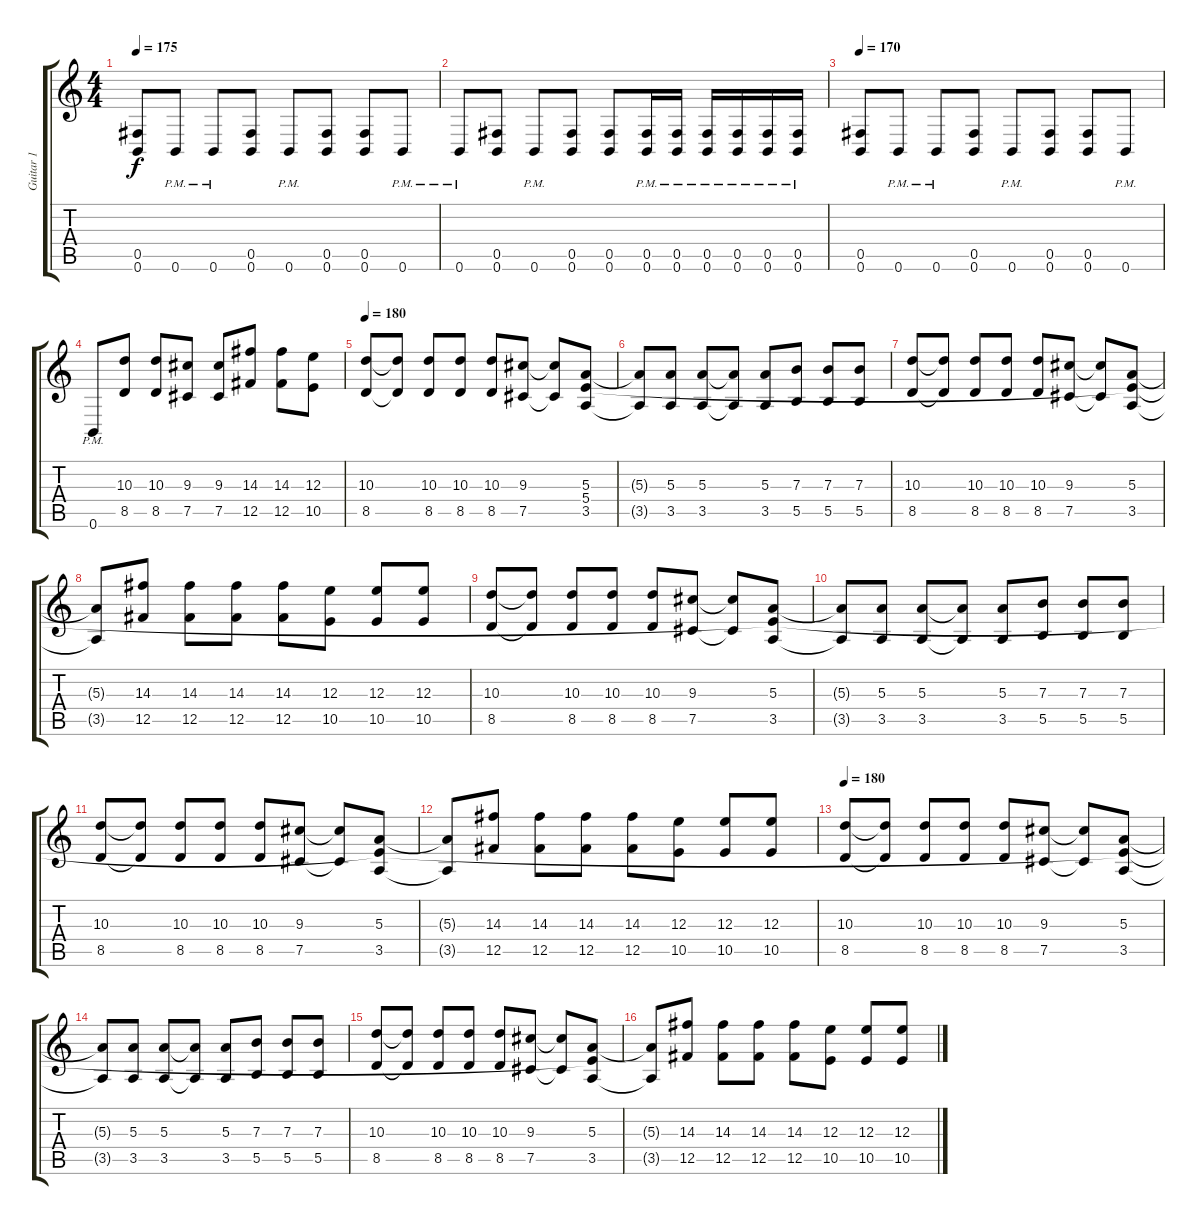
\track ("Guitar 1" "Guitar 1") {instrument distortionguitar}
\staff {score tabs}
\tuning (Db4 Ab3 E3 B2 Gb2 B1) {hide}
\ts (4 4)
\tempo 175
\clef g2
\ks c
(0.5 0.6).8{dy f} 0.6{pm}.8 0.6{pm}.8 (0.5 0.6).8 0.6{pm}.8 (0.5 0.6).8 (0.5 0.6).8 0.6{pm}.8 |
0.6{pm}.8 (0.5 0.6).8 0.6{pm}.8 (0.5 0.6).8 (0.5 0.6).8 (0.5{pm} 0.6{pm}).16 (0.5{pm} 0.6{pm}).16 (0.5{pm} 0.6{pm}).16 (0.5{pm} 0.6{pm}).16 (0.5{pm} 0.6{pm}).16 (0.5{pm} 0.6{pm}).16 |
\tempo 175
\tempo 170
(0.5 0.6).8 0.6{pm}.8 0.6{pm}.8 (0.5 0.6).8 0.6{pm}.8 (0.5 0.6).8 (0.5 0.6).8 0.6{pm}.8 |
0.6{pm}.8 (10.3 8.5).8 (10.3 8.5).8 (9.3 7.5).8 (9.3 7.5).8 (14.3 12.5).8 (14.3 12.5).8 (12.3 10.5).8 |
\tempo 180
(10.3 8.5).8 (10.3{t} 8.5{t}).8 (10.3 8.5).8 (10.3 8.5).8 (10.3 8.5).8 (9.3 7.5).8 (9.3{t} 7.5{t}).8 (5.3 5.4 3.5).8 |
(5.3{t} 3.5{t}).8 (5.3 3.5).8 (5.3 3.5).8 (5.3{t} 3.5{t}).8 (5.3 3.5).8 (7.3 5.5).8 (7.3 5.5).8 (7.3 5.5).8 |
(10.3 8.5).8 (10.3{t} 8.5{t}).8 (10.3 8.5).8 (10.3 8.5).8 (10.3 8.5).8 (9.3 7.5).8 (9.3{t} 7.5{t}).8 (5.3 5.4{t} 3.5).8 |
(5.3{t} 3.5{t}).8 (14.3 12.5).8 (14.3 12.5).8 (14.3 12.5).8 (14.3 12.5).8 (12.3 10.5).8 (12.3 10.5).8 (12.3 10.5).8 |
(10.3 8.5).8 (10.3{t} 8.5{t}).8 (10.3 8.5).8 (10.3 8.5).8 (10.3 8.5).8 (9.3 7.5).8 (9.3{t} 7.5{t}).8 (5.3 5.4{t} 3.5).8 |
(5.3{t} 3.5{t}).8 (5.3 3.5).8 (5.3 3.5).8 (5.3{t} 3.5{t}).8 (5.3 3.5).8 (7.3 5.5).8 (7.3 5.5).8 (7.3 5.5).8 |
(10.3 8.5).8 (10.3{t} 8.5{t}).8 (10.3 8.5).8 (10.3 8.5).8 (10.3 8.5).8 (9.3 7.5).8 (9.3{t} 7.5{t}).8 (5.3 5.4{t} 3.5).8 |
(5.3{t} 3.5{t}).8 (14.3 12.5).8 (14.3 12.5).8 (14.3 12.5).8 (14.3 12.5).8 (12.3 10.5).8 (12.3 10.5).8 (12.3 10.5).8 |
\tempo 180
(10.3 8.5).8 (10.3{t} 8.5{t}).8 (10.3 8.5).8 (10.3 8.5).8 (10.3 8.5).8 (9.3 7.5).8 (9.3{t} 7.5{t}).8 (5.3 5.4{t} 3.5).8 |
(5.3{t} 3.5{t}).8 (5.3 3.5).8 (5.3 3.5).8 (5.3{t} 3.5{t}).8 (5.3 3.5).8 (7.3 5.5).8 (7.3 5.5).8 (7.3 5.5).8 |
(10.3 8.5).8 (10.3{t} 8.5{t}).8 (10.3 8.5).8 (10.3 8.5).8 (10.3 8.5).8 (9.3 7.5).8 (9.3{t} 7.5{t}).8 (5.3 5.4{t} 3.5).8 |
(5.3{t} 3.5{t}).8 (14.3 12.5).8 (14.3 12.5).8 (14.3 12.5).8 (14.3 12.5).8 (12.3 10.5).8 (12.3 10.5).8 (12.3 10.5).8
